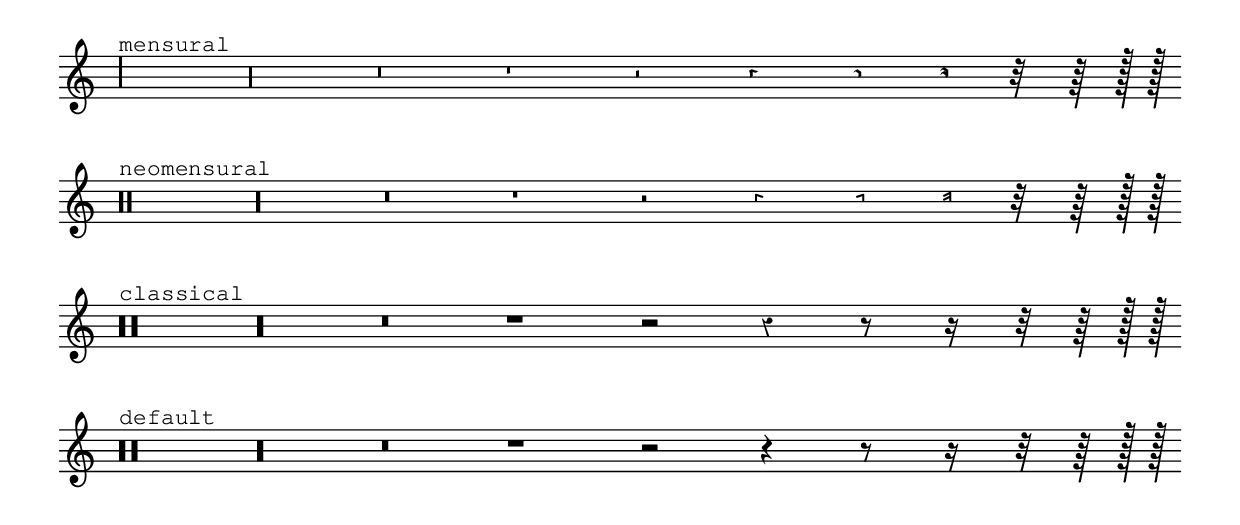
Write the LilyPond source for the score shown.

%% Do not edit this file; it is auto-generated from LSR http://lsr.dsi.unimi.it
%% This file is in the public domain.
\version "2.11.62"

\header {
  lsrtags = "rhythms, ancient-notation, tweaks-and-overrides"

 doctitlees = "Estilos de silencios"
 texidoces = "
Los silencios se pueden imprimir en distintos estilos.

"

  texidoc = "
Rests may be used in various styles.




"
  doctitle = "Rest styles"
} % begin verbatim
\layout {
  indent = 0.0
  \context {
    \Staff
    \remove "Time_signature_engraver"
  }
}

\relative c {
  \set Score.timing = ##f
  \override Staff.Rest  #'style = #'mensural
  r\maxima^\markup \typewriter { mensural }
  r\longa r\breve r1 r2 r4 r8 r16 r32 r64 r128 r128
  \bar ""
  
  \override Staff.Rest  #'style = #'neomensural
  r\maxima^\markup \typewriter { neomensural }
  r\longa r\breve r1 r2 r4 r8 r16 r32 r64 r128 r128
  \bar ""
  
  \override Staff.Rest  #'style = #'classical
  r\maxima^\markup \typewriter { classical }
  r\longa r\breve r1 r2 r4 r8 r16 r32 r64 r128 r128
  \bar ""
  
  \override Staff.Rest  #'style = #'default
  r\maxima^\markup \typewriter { default }
  r\longa r\breve r1 r2 r4 r8 r16 r32 r64 r128 r128
}
